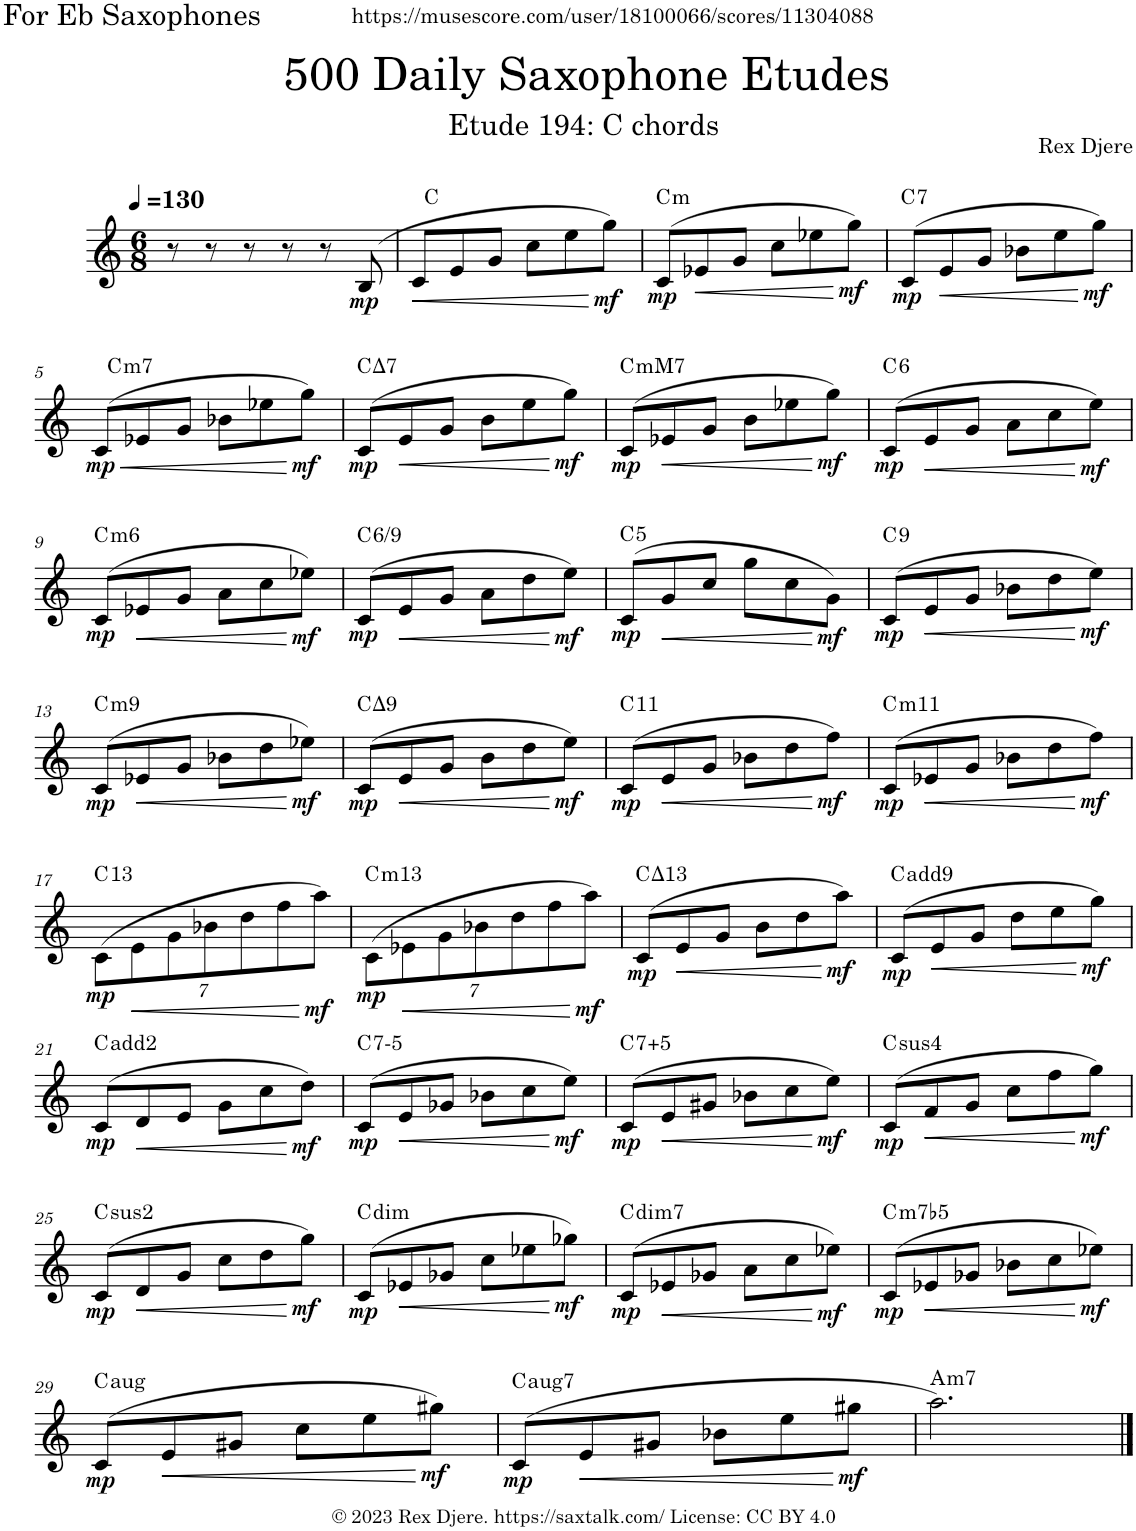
**kern	**dynam	**harte
*part1	*part1	*part1
*staff1	*staff1	*
*I"Alto Saxophone	*	*
*I'A. Sax.	*	*
*clefG2	*	*
*Trd5c9	*	*
*k[]	*	*
*M6/8	*	*
*MM130	*	*
=1	=1	=1
8r	.	.
8r	.	.
8r	.	.
8r	.	.
8r	.	.
!	!LO:DY:b	!
(8B/	mp	.
=2	=2	=2
!	!LO:HP:b	!
8c/L	<	C:maj
8e/	.	.
8g/J	.	.
8cc\L	.	.
8ee\	.	.
!	!LO:DY:n=1:b	!
8gg\J)	[ mf	.
=3	=3	=3
!	!LO:DY:b	!LO:H:kt=m
(8c/L	mp	C:min
!	!LO:HP:b	!
8e-X/	<	.
8g/J	.	.
8cc\L	.	.
8ee-X\	.	.
!	!LO:DY:n=1:b	!
8gg\J)	[ mf	.
=4	=4	=4
!	!LO:DY:b	!LO:H:kt=7
(8c/L	mp	C:7
!	!LO:HP:b	!
8e/	<	.
8g/J	.	.
8b-X\L	.	.
8ee\	.	.
!	!LO:DY:n=1:b	!
8gg\J)	[ mf	.
!!LO:LB:g=z
=5	=5	=5
!	!LO:HP:b	!
!	!LO:DY:n=1:b	!LO:H:kt=m7
(8c/L	< mp	C:min7
8e-X/	.	.
8g/J	.	.
8b-X\L	.	.
8ee-X\	.	.
!	!LO:DY:n=2:b	!
8gg\J)	[ mf	.
=6	=6	=6
!	!LO:DY:b	!LO:H:kt=7
(8c/L	mp	C:maj7
!	!LO:HP:b	!
8e/	<	.
8g/J	.	.
8b\L	.	.
8ee\	.	.
!	!LO:DY:n=1:b	!
8gg\J)	[ mf	.
=7	=7	=7
!	!LO:DY:b	!LO:H:kt=mM7
(8c/L	mp	C:minmaj7
!	!LO:HP:b	!
8e-X/	<	.
8g/J	.	.
8b\L	.	.
8ee-X\	.	.
!	!LO:DY:n=1:b	!
8gg\J)	[ mf	.
=8	=8	=8
!	!LO:DY:b	!LO:H:kt=6
(8c/L	mp	C:maj6
!	!LO:HP:b	!
8e/	<	.
8g/J	.	.
8a\L	.	.
8cc\	.	.
!	!LO:DY:n=1:b	!
8ee\J)	[ mf	.
!!LO:LB:g=z
=9	=9	=9
!	!LO:DY:b	!LO:H:kt=m6
(8c/L	mp	C:min6
!	!LO:HP:b	!
8e-X/	<	.
8g/J	.	.
8a\L	.	.
8cc\	.	.
!	!LO:DY:n=1:b	!
8ee-X\J)	[ mf	.
=10	=10	=10
!	!LO:DY:b	!LO:H:kt=/6
(8c/L	mp	C:maj6(9)
!	!LO:HP:b	!
8e/	<	.
8g/J	.	.
8a\L	.	.
8dd\	.	.
!	!LO:DY:n=1:b	!
8ee\J)	[ mf	.
=11	=11	=11
!	!LO:DY:b	!LO:H:kt=5
(8c/L	mp	C:(1,5)
!	!LO:HP:b	!
8g/	<	.
8cc/J	.	.
8gg\L	.	.
8cc\	.	.
!	!LO:DY:n=1:b	!
8g\J)	[ mf	.
=12	=12	=12
!	!LO:DY:b	!LO:H:kt=9
(8c/L	mp	C:9
!	!LO:HP:b	!
8e/	<	.
8g/J	.	.
8b-X\L	.	.
8dd\	.	.
!	!LO:DY:n=1:b	!
8ee\J)	[ mf	.
!!LO:LB:g=z
=13	=13	=13
!	!LO:DY:b	!LO:H:kt=m9
(8c/L	mp	C:min9
!	!LO:HP:b	!
8e-X/	<	.
8g/J	.	.
8b-X\L	.	.
8dd\	.	.
!	!LO:DY:n=1:b	!
8ee-X\J)	[ mf	.
=14	=14	=14
!	!LO:DY:b	!LO:H:kt=9
(8c/L	mp	C:maj9
!	!LO:HP:b	!
8e/	<	.
8g/J	.	.
8b\L	.	.
8dd\	.	.
!	!LO:DY:n=1:b	!
8ee\J)	[ mf	.
=15	=15	=15
!	!LO:DY:b	!LO:H:kt=11
(8c/L	mp	C:9(11)
!	!LO:HP:b	!
8e/	<	.
8g/J	.	.
8b-X\L	.	.
8dd\	.	.
!	!LO:DY:n=1:b	!
8ff\J)	[ mf	.
=16	=16	=16
!	!LO:DY:b	!LO:H:kt=m11
(8c/L	mp	C:min9(11)
!	!LO:HP:b	!
8e-X/	<	.
8g/J	.	.
8b-X\L	.	.
8dd\	.	.
!	!LO:DY:n=1:b	!
8ff\J)	[ mf	.
!!LO:LB:g=z
=17	=17	=17
*Xbrackettup	*	*
!	!LO:DY:b	!LO:H:kt=13
(28%3c\L	mp	C:9(11,13)
!	!LO:HP:b	!
28%3e\	<	.
28%3g\	.	.
28%3b-X\	.	.
28%3dd\	.	.
28%3ff\	.	.
!	!LO:DY:n=1:b	!
28%3aa\J)	[ mf	.
=18	=18	=18
!	!LO:DY:b	!LO:H:kt=m13
(28%3c\L	mp	C:min9(11,13)
!	!LO:HP:b	!
28%3e-X\	<	.
28%3g\	.	.
28%3b-X\	.	.
28%3dd\	.	.
28%3ff\	.	.
!	!LO:DY:n=1:b	!
28%3aa\J)	[ mf	.
=19	=19	=19
!	!LO:DY:b	!LO:H:kt=13
(8c/L	mp	C:maj9(11,13)
!	!LO:HP:b	!
8e/	<	.
8g/J	.	.
8b\L	.	.
8dd\	.	.
!	!LO:DY:n=1:b	!
8aa\J)	[ mf	.
=20	=20	=20
!	!LO:DY:b	!
(8c/L	mp	C:maj(9)
!	!LO:HP:b	!
8e/	<	.
8g/J	.	.
8dd\L	.	.
8ee\	.	.
!	!LO:DY:n=1:b	!
8gg\J)	[ mf	.
!!LO:LB:g=z
=21	=21	=21
!	!LO:DY:b	!
(8c/L	mp	C:maj(2)
!	!LO:HP:b	!
8d/	<	.
8e/J	.	.
8g\L	.	.
8cc\	.	.
!	!LO:DY:n=1:b	!
8dd\J)	[ mf	.
=22	=22	=22
!	!LO:DY:b	!LO:H:kt=7
(8c/L	mp	C:(3,b5,b7)
!	!LO:HP:b	!
8e/	<	.
8g-X/J	.	.
8b-X\L	.	.
8cc\	.	.
!	!LO:DY:n=1:b	!
8ee\J)	[ mf	.
=23	=23	=23
!	!LO:DY:b	!LO:H:kt=7
(8c/L	mp	C:(3,#5,b7)
!	!LO:HP:b	!
8e/	<	.
8g#X/J	.	.
8b-X\L	.	.
8cc\	.	.
!	!LO:DY:n=1:b	!
8ee\J)	[ mf	.
=24	=24	=24
!	!LO:DY:b	!LO:H:kt=4
(8c/L	mp	C:sus4
!	!LO:HP:b	!
8f/	<	.
8g/J	.	.
8cc\L	.	.
8ff\	.	.
!	!LO:DY:n=1:b	!
8gg\J)	[ mf	.
!!LO:LB:g=z
=25	=25	=25
!	!LO:DY:b	!LO:H:kt=2
(8c/L	mp	C:(1,2,5)
!	!LO:HP:b	!
8d/	<	.
8g/J	.	.
8cc\L	.	.
8dd\	.	.
!	!LO:DY:n=1:b	!
8gg\J)	[ mf	.
=26	=26	=26
!	!LO:DY:b	!LO:H:kt=dim
(8c/L	mp	C:dim
!	!LO:HP:b	!
8e-X/	<	.
8g-X/J	.	.
8cc\L	.	.
8ee-X\	.	.
!	!LO:DY:n=1:b	!
8gg-X\J)	[ mf	.
=27	=27	=27
!	!LO:DY:b	!LO:H:kt=dim7
(8c/L	mp	C:dim7
!	!LO:HP:b	!
8e-X/	<	.
8g-X/J	.	.
8a\L	.	.
8cc\	.	.
!	!LO:DY:n=1:b	!
8ee-X\J)	[ mf	.
=28	=28	=28
!	!LO:DY:b	!LO:H:kt=m7b5
(8c/L	mp	C:hdim7
!	!LO:HP:b	!
8e-X/	<	.
8g-X/J	.	.
8b-X\L	.	.
8cc\	.	.
!	!LO:DY:n=1:b	!
8ee-X\J)	[ mf	.
!!LO:LB:g=z
=29	=29	=29
!	!LO:DY:b	!LO:H:kt=aug
(8c/L	mp	C:aug
!	!LO:HP:b	!
8e/	<	.
8g#X/J	.	.
8cc\L	.	.
8ee\	.	.
!	!LO:DY:n=1:b	!
8gg#X\J)	[ mf	.
=30	=30	=30
!	!LO:DY:b	!LO:H:kt=aug7
(8c/L	mp	C:aug(b7)
!	!LO:HP:b	!
8e/	<	.
8g#X/J	.	.
8b-X\L	.	.
8ee\	.	.
!	!LO:DY:n=1:b	!
8gg#X\J	[ mf	.
=31	=31	=31
!	!	!LO:H:kt=m7
2.aa\)	.	A:min7
==	==	==
*-	*-	*-
